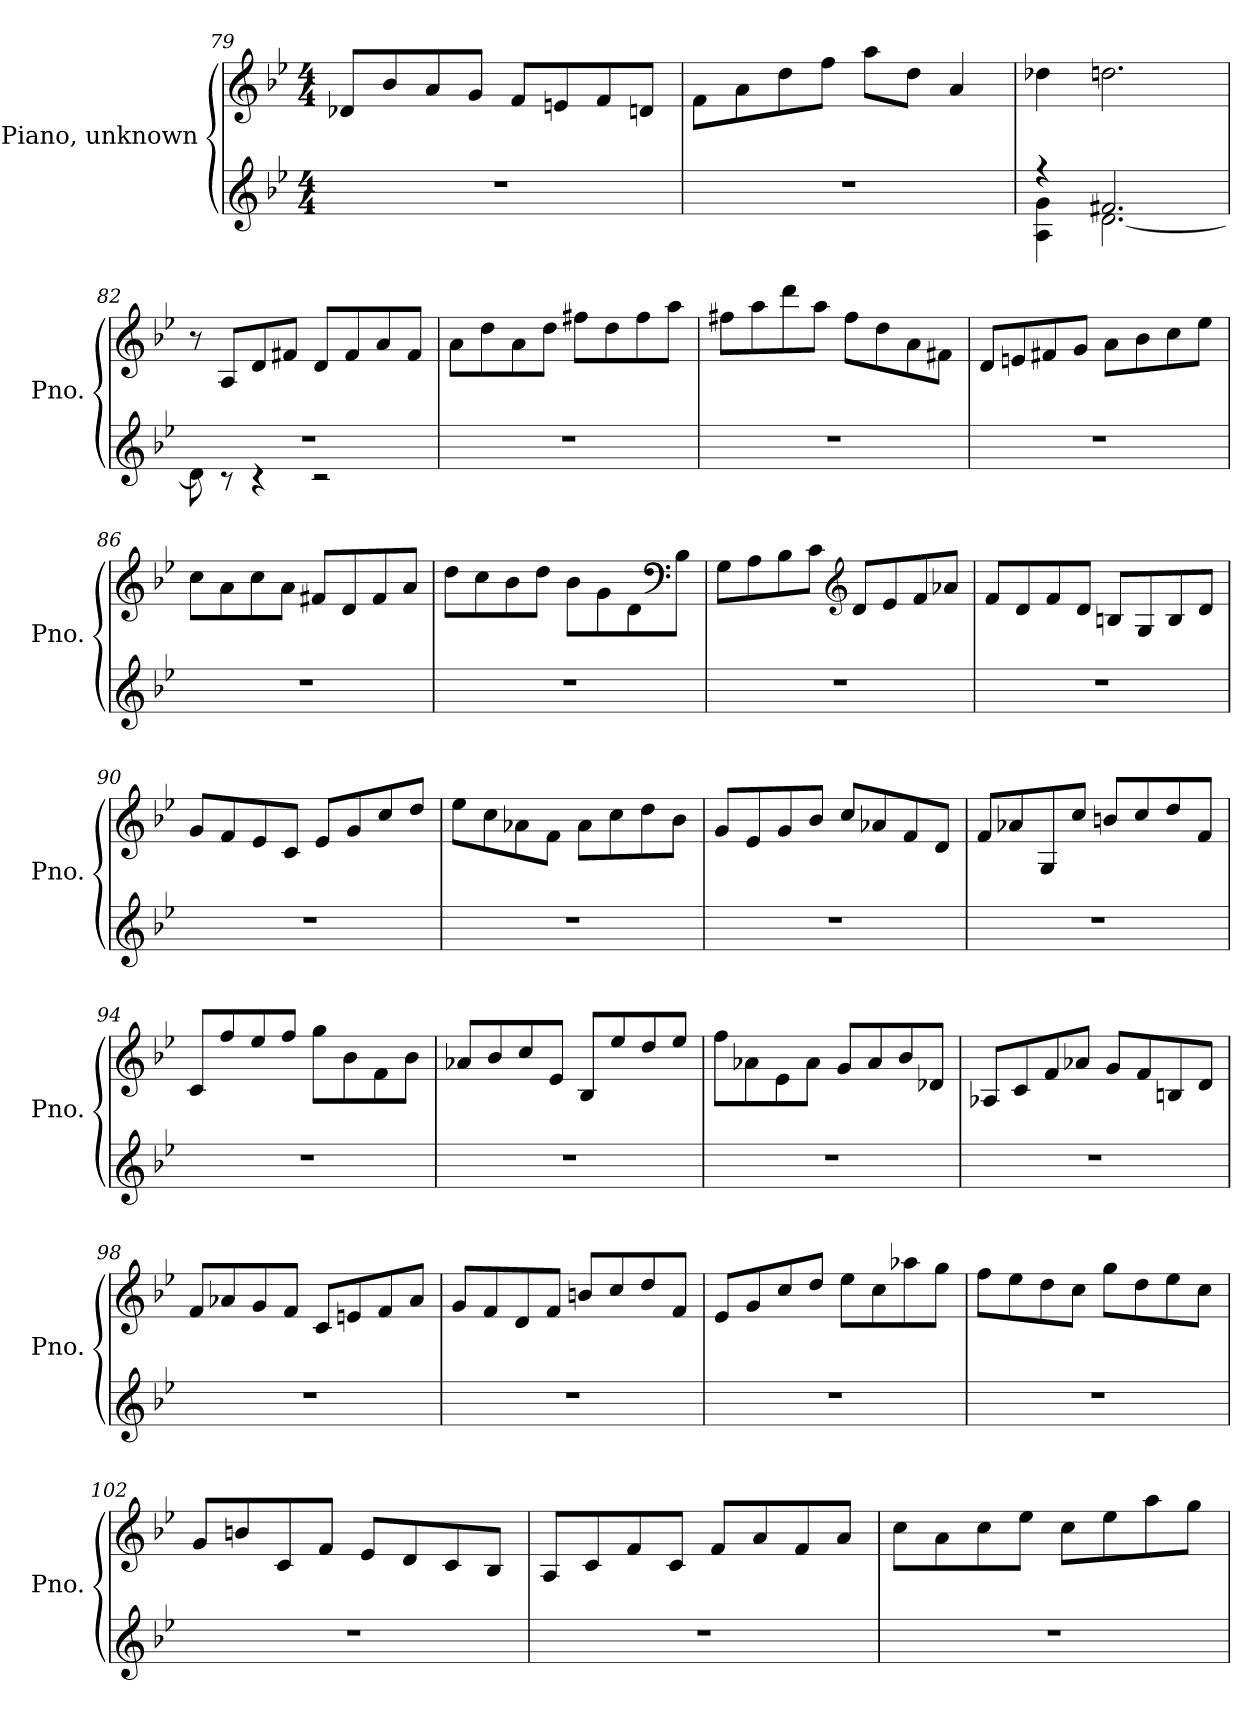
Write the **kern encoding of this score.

**kern	**kern
*part1	*part1
*staff2	*staff1
*I"Piano, unknown	*
*I'Pno.	*
*clefG2	*clefG2
*k[b-e-]	*k[b-e-]
*M4/4	*M4/4
=79	=79
1r	8d-X/L
.	8b-/
.	8a/
.	8g/J
.	8f/L
.	8en/
.	8f/
.	8dn/J
=80	=80
1r	8f\L
.	8a\
.	8dd\
.	8ff\J
.	8aa\L
.	8dd\J
.	4a/
=81	=81
*^	*
4r	4A\ 4g\	4dd-X\
2.f#X/	[2.d\	2.ddn\
!!LO:PB:g=z
=82	=82	=82
1r	8d\]	8r
.	8r	8A/L
.	4r	8d/
.	.	8f#X/J
.	2r	8d/L
.	.	8f#/
.	.	8a/
.	.	8f#/J
*v	*v	*
=83	=83
1r	8a\L
.	8dd\
.	8a\
.	8dd\J
.	8ff#X\L
.	8dd\
.	8ff#\
.	8aa\J
=84	=84
1r	8ff#X\L
.	8aa\
.	8ddd\
.	8aa\J
.	8ff#\L
.	8dd\
.	8a\
.	8f#X\J
=85	=85
1r	8d/L
.	8en/
.	8f#X/
.	8g/J
.	8a\L
.	8b-\
.	8cc\
.	8ee-\J
!!LO:LB:g=z
=86	=86
1r	8cc\L
.	8a\
.	8cc\
.	8a\J
.	8f#X/L
.	8d/
.	8f#/
.	8a/J
=87	=87
1r	8dd\L
.	8cc\
.	8b-\
.	8dd\J
.	8b-\L
.	8g\
.	8d\
*	*clefF4
.	8B-\J
=88	=88
1r	8G\L
.	8A\
.	8B-\
.	8c\J
*	*clefG2
.	8d/L
.	8e-/
.	8f/
.	8a-X/J
=89	=89
1r	8f/L
.	8d/
.	8f/
.	8d/J
.	8Bn/L
.	8G/
.	8B/
.	8d/J
!!LO:LB:g=z
=90	=90
1r	8g/L
.	8f/
.	8e-/
.	8c/J
.	8e-/L
.	8g/
.	8cc/
.	8dd/J
=91	=91
1r	8ee-\L
.	8cc\
.	8a-X\
.	8f\J
.	8a-\L
.	8cc\
.	8dd\
.	8b-\J
=92	=92
1r	8g/L
.	8e-/
.	8g/
.	8b-/J
.	8cc/L
.	8a-X/
.	8f/
.	8d/J
=93	=93
1r	8f/L
.	8a-X/
.	8G/
.	8cc/J
.	8bn/L
.	8cc/
.	8dd/
.	8f/J
=94	=94
1r	8c/L
.	8ff/
.	8ee-/
.	8ff/J
.	8gg\L
.	8b-\
.	8f\
.	8b-\J
!!LO:LB:g=z
=95	=95
1r	8a-X/L
.	8b-/
.	8cc/
.	8e-/J
.	8B-/L
.	8ee-/
.	8dd/
.	8ee-/J
=96	=96
1r	8ff\L
.	8a-X\
.	8e-\
.	8a-\J
.	8g/L
.	8a-/
.	8b-/
.	8d-X/J
=97	=97
1r	8A-X/L
.	8c/
.	8f/
.	8a-X/J
.	8g/L
.	8f/
.	8Bn/
.	8d/J
=98	=98
1r	8f/L
.	8a-X/
.	8g/
.	8f/J
.	8c/L
.	8en/
.	8f/
.	8a-/J
!!LO:LB:g=z
=99	=99
1r	8g/L
.	8f/
.	8d/
.	8f/J
.	8bn/L
.	8cc/
.	8dd/
.	8f/J
=100	=100
1r	8e-/L
.	8g/
.	8cc/
.	8dd/J
.	8ee-\L
.	8cc\
.	8aa-X\
.	8gg\J
=101	=101
1r	8ff\L
.	8ee-\
.	8dd\
.	8cc\J
.	8gg\L
.	8dd\
.	8ee-\
.	8cc\J
=102	=102
1r	8g/L
.	8bn/
.	8c/
.	8f/J
.	8e-/L
.	8d/
.	8c/
.	8B-/J
!!LO:LB:g=z
=103	=103
1r	8A/L
.	8c/
.	8f/
.	8c/J
.	8f/L
.	8a/
.	8f/
.	8a/J
=104	=104
1r	8cc\L
.	8a\
.	8cc\
.	8ee-\J
.	8cc\L
.	8ee-\
.	8aa\
.	8gg\J
=	=
*-	*-
